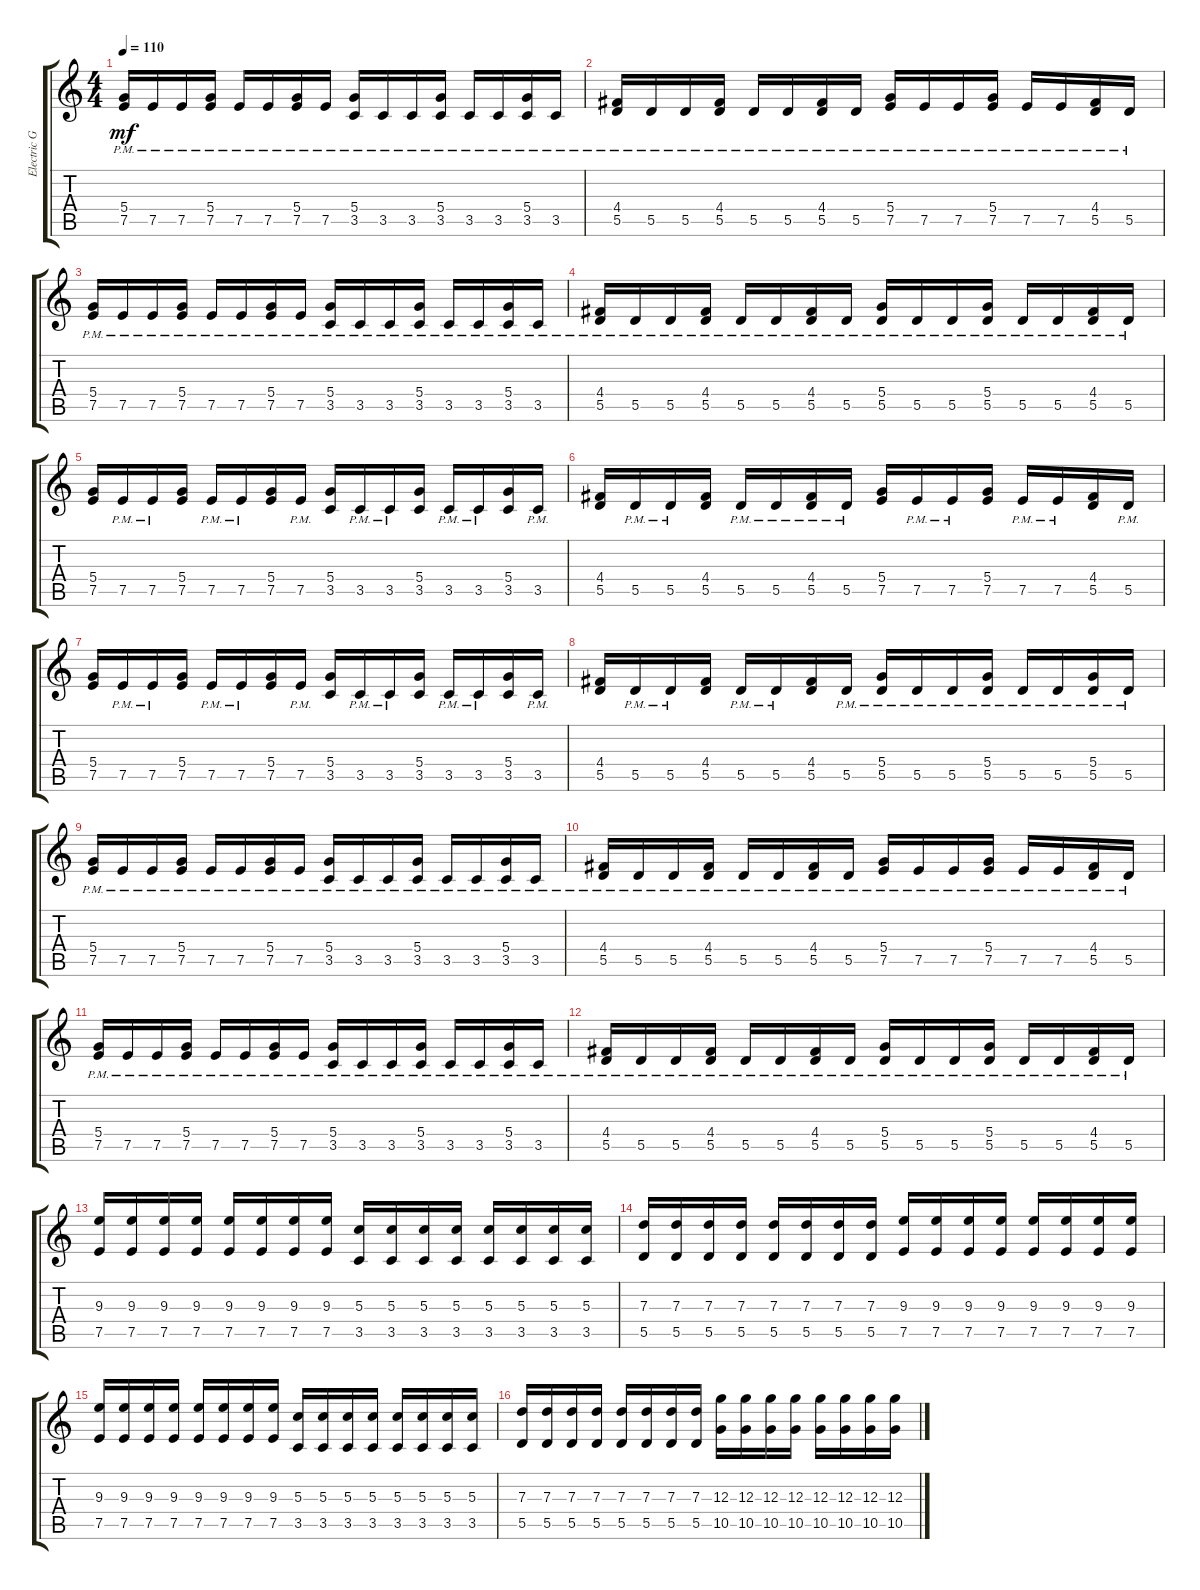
\track ("Electric Guitar (Drive)" "Electric G") {instrument overdrivenguitar}
\staff {score tabs}
\tuning (E4 B3 G3 D3 A2 E2) {hide}
\ts (4 4)
\tempo 110
\clef g2
\ks c
(5.4{pm} 7.5{pm}).16{dy mf instrument overdrivenguitar} 7.5{pm}.16 7.5{pm}.16 (5.4{pm} 7.5{pm}).16 7.5{pm}.16 7.5{pm}.16 (5.4{pm} 7.5{pm}).16 7.5{pm}.16 (5.4{pm} 3.5{pm}).16 3.5{pm}.16 3.5{pm}.16 (5.4{pm} 3.5{pm}).16 3.5{pm}.16 3.5{pm}.16 (5.4{pm} 3.5{pm}).16 3.5{pm}.16 |
(4.4{pm} 5.5{pm}).16 5.5{pm}.16 5.5{pm}.16 (4.4{pm} 5.5{pm}).16 5.5{pm}.16 5.5{pm}.16 (4.4{pm} 5.5{pm}).16 5.5{pm}.16 (5.4{pm} 7.5{pm}).16 7.5{pm}.16 7.5{pm}.16 (5.4 7.5{pm}).16 7.5{pm}.16 7.5{pm}.16 (4.4{pm} 5.5{pm}).16 5.5{pm}.16 |
(5.4{pm} 7.5{pm}).16 7.5{pm}.16 7.5{pm}.16 (5.4 7.5{pm}).16 7.5{pm}.16 7.5{pm}.16 (5.4 7.5{pm}).16 7.5{pm}.16 (5.4{pm} 3.5{pm}).16 3.5{pm}.16 3.5{pm}.16 (5.4{pm} 3.5{pm}).16 3.5{pm}.16 3.5{pm}.16 (5.4{pm} 3.5{pm}).16 3.5{pm}.16 |
(4.4{pm} 5.5{pm}).16 5.5{pm}.16 5.5{pm}.16 (4.4{pm} 5.5{pm}).16 5.5{pm}.16 5.5{pm}.16 (4.4{pm} 5.5{pm}).16 5.5{pm}.16 (5.4{pm} 5.5{pm}).16 5.5{pm}.16 5.5{pm}.16 (5.4{pm} 5.5{pm}).16 5.5{pm}.16 5.5{pm}.16 (4.4{pm} 5.5{pm}).16 5.5{pm}.16 |
(5.4 7.5).16 7.5{pm}.16 7.5{pm}.16 (5.4 7.5).16 7.5{pm}.16 7.5{pm}.16 (5.4 7.5).16 7.5{pm}.16 (5.4 3.5).16 3.5{pm}.16 3.5{pm}.16 (5.4 3.5).16 3.5{pm}.16 3.5{pm}.16 (5.4 3.5).16 3.5{pm}.16 |
(4.4 5.5).16 5.5{pm}.16 5.5{pm}.16 (4.4 5.5).16 5.5{pm}.16 5.5{pm}.16 (4.4{pm} 5.5{pm}).16 5.5{pm}.16 (5.4 7.5).16 7.5{pm}.16 7.5{pm}.16 (5.4 7.5).16 7.5{pm}.16 7.5{pm}.16 (4.4 5.5).16 5.5{pm}.16 |
(5.4 7.5).16 7.5{pm}.16 7.5{pm}.16 (5.4 7.5).16 7.5{pm}.16 7.5{pm}.16 (5.4 7.5).16 7.5{pm}.16 (5.4 3.5).16 3.5{pm}.16 3.5{pm}.16 (5.4 3.5).16 3.5{pm}.16 3.5{pm}.16 (5.4 3.5).16 3.5{pm}.16 |
(4.4 5.5).16 5.5{pm}.16 5.5{pm}.16 (4.4 5.5).16 5.5{pm}.16 5.5{pm}.16 (4.4 5.5).16 5.5{pm}.16 (5.4{pm} 5.5{pm}).16 5.5{pm}.16 5.5{pm}.16 (5.4{pm} 5.5{pm}).16 5.5{pm}.16 5.5{pm}.16 (5.4{pm} 5.5{pm}).16 5.5{pm}.16 |
(5.4{pm} 7.5{pm}).16 7.5{pm}.16 7.5{pm}.16 (5.4{pm} 7.5{pm}).16 7.5{pm}.16 7.5{pm}.16 (5.4{pm} 7.5{pm}).16 7.5{pm}.16 (5.4{pm} 3.5{pm}).16 3.5{pm}.16 3.5{pm}.16 (5.4{pm} 3.5{pm}).16 3.5{pm}.16 3.5{pm}.16 (5.4{pm} 3.5{pm}).16 3.5{pm}.16 |
(4.4{pm} 5.5{pm}).16 5.5{pm}.16 5.5{pm}.16 (4.4{pm} 5.5{pm}).16 5.5{pm}.16 5.5{pm}.16 (4.4{pm} 5.5{pm}).16 5.5{pm}.16 (5.4{pm} 7.5{pm}).16 7.5{pm}.16 7.5{pm}.16 (5.4 7.5{pm}).16 7.5{pm}.16 7.5{pm}.16 (4.4{pm} 5.5{pm}).16 5.5{pm}.16 |
(5.4{pm} 7.5{pm}).16 7.5{pm}.16 7.5{pm}.16 (5.4 7.5{pm}).16 7.5{pm}.16 7.5{pm}.16 (5.4 7.5{pm}).16 7.5{pm}.16 (5.4{pm} 3.5{pm}).16 3.5{pm}.16 3.5{pm}.16 (5.4{pm} 3.5{pm}).16 3.5{pm}.16 3.5{pm}.16 (5.4{pm} 3.5{pm}).16 3.5{pm}.16 |
(4.4{pm} 5.5{pm}).16 5.5{pm}.16 5.5{pm}.16 (4.4{pm} 5.5{pm}).16 5.5{pm}.16 5.5{pm}.16 (4.4{pm} 5.5{pm}).16 5.5{pm}.16 (5.4{pm} 5.5{pm}).16 5.5{pm}.16 5.5{pm}.16 (5.4{pm} 5.5{pm}).16 5.5{pm}.16 5.5{pm}.16 (4.4{pm} 5.5{pm}).16 5.5{pm}.16 |
(9.3 7.5).16 (9.3 7.5).16 (9.3 7.5).16 (9.3 7.5).16 (9.3 7.5).16 (9.3 7.5).16 (9.3 7.5).16 (9.3 7.5).16 (5.3 3.5).16 (5.3 3.5).16 (5.3 3.5).16 (5.3 3.5).16 (5.3 3.5).16 (5.3 3.5).16 (5.3 3.5).16 (5.3 3.5).16 |
(7.3 5.5).16 (7.3 5.5).16 (7.3 5.5).16 (7.3 5.5).16 (7.3 5.5).16 (7.3 5.5).16 (7.3 5.5).16 (7.3 5.5).16 (9.3 7.5).16 (9.3 7.5).16 (9.3 7.5).16 (9.3 7.5).16 (9.3 7.5).16 (9.3 7.5).16 (9.3 7.5).16 (9.3 7.5).16 |
(9.3 7.5).16 (9.3 7.5).16 (9.3 7.5).16 (9.3 7.5).16 (9.3 7.5).16 (9.3 7.5).16 (9.3 7.5).16 (9.3 7.5).16 (5.3 3.5).16 (5.3 3.5).16 (5.3 3.5).16 (5.3 3.5).16 (5.3 3.5).16 (5.3 3.5).16 (5.3 3.5).16 (5.3 3.5).16 |
(7.3 5.5).16 (7.3 5.5).16 (7.3 5.5).16 (7.3 5.5).16 (7.3 5.5).16 (7.3 5.5).16 (7.3 5.5).16 (7.3 5.5).16 (12.3 10.5).16 (12.3 10.5).16 (12.3 10.5).16 (12.3 10.5).16 (12.3 10.5).16 (12.3 10.5).16 (12.3 10.5).16 (12.3 10.5).16
